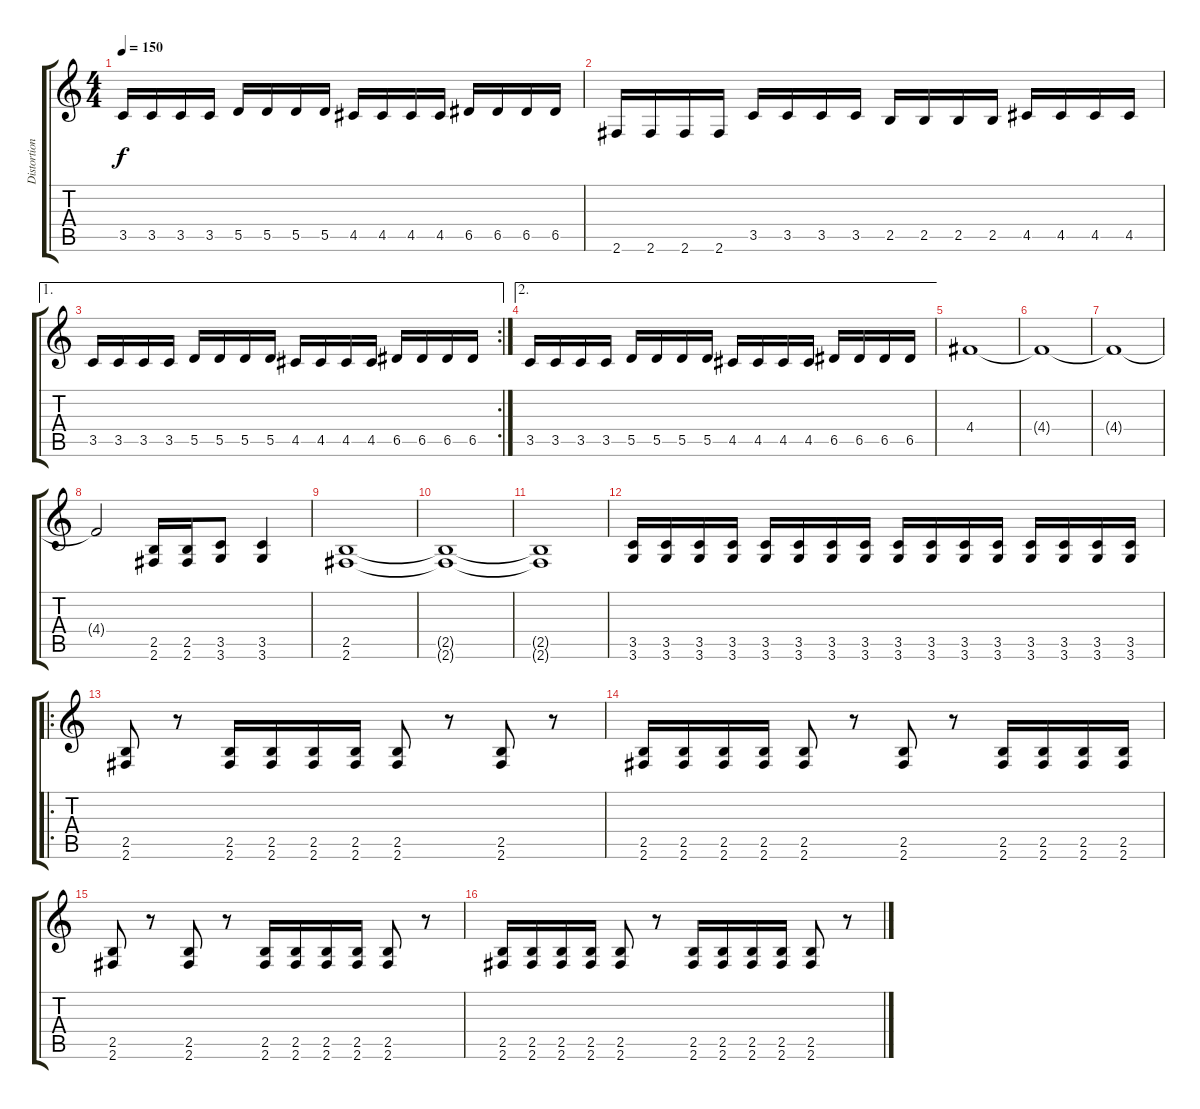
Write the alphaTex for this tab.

\track ("Distortion Guitar 1" "Distortion") {instrument distortionguitar}
\staff {score tabs}
\tuning (E4 B3 G3 D3 A2 E2) {hide}
\ts (4 4)
\tempo 150
\clef g2
\ks c
3.5.16{dy f} 3.5.16 3.5.16 3.5.16 5.5.16 5.5.16 5.5.16 5.5.16 4.5.16 4.5.16 4.5.16 4.5.16 6.5.16 6.5.16 6.5.16 6.5.16 |
2.6.16 2.6.16 2.6.16 2.6.16 3.5.16 3.5.16 3.5.16 3.5.16 2.5.16 2.5.16 2.5.16 2.5.16 4.5.16 4.5.16 4.5.16 4.5.16 |
\ae 1
\rc 2
3.5.16 3.5.16 3.5.16 3.5.16 5.5.16 5.5.16 5.5.16 5.5.16 4.5.16 4.5.16 4.5.16 4.5.16 6.5.16 6.5.16 6.5.16 6.5.16 |
\ae 2
3.5.16 3.5.16 3.5.16 3.5.16 5.5.16 5.5.16 5.5.16 5.5.16 4.5.16 4.5.16 4.5.16 4.5.16 6.5.16 6.5.16 6.5.16 6.5.16 |
4.4.1 |
4.4{t}.1 |
4.4{t}.1 |
4.4{t}.2 (2.5 2.6).16 (2.5 2.6).16 (3.5 3.6).8 (3.5 3.6).4 |
(2.5 2.6).1 |
(2.5{t} 2.6{t}).1 |
(2.5{t} 2.6{t}).1 |
(3.5 3.6).16 (3.5 3.6).16 (3.5 3.6).16 (3.5 3.6).16 (3.5 3.6).16 (3.5 3.6).16 (3.5 3.6).16 (3.5 3.6).16 (3.5 3.6).16 (3.5 3.6).16 (3.5 3.6).16 (3.5 3.6).16 (3.5 3.6).16 (3.5 3.6).16 (3.5 3.6).16 (3.5 3.6).16 |
\ro
(2.5 2.6).8 r.8 (2.5 2.6).16 (2.5 2.6).16 (2.5 2.6).16 (2.5 2.6).16 (2.5 2.6).8 r.8 (2.5 2.6).8 r.8 |
(2.5 2.6).16 (2.5 2.6).16 (2.5 2.6).16 (2.5 2.6).16 (2.5 2.6).8 r.8 (2.5 2.6).8 r.8 (2.5 2.6).16 (2.5 2.6).16 (2.5 2.6).16 (2.5 2.6).16 |
(2.5 2.6).8 r.8 (2.5 2.6).8 r.8 (2.5 2.6).16 (2.5 2.6).16 (2.5 2.6).16 (2.5 2.6).16 (2.5 2.6).8 r.8 |
(2.5 2.6).16 (2.5 2.6).16 (2.5 2.6).16 (2.5 2.6).16 (2.5 2.6).8 r.8 (2.5 2.6).16 (2.5 2.6).16 (2.5 2.6).16 (2.5 2.6).16 (2.5 2.6).8 r.8
